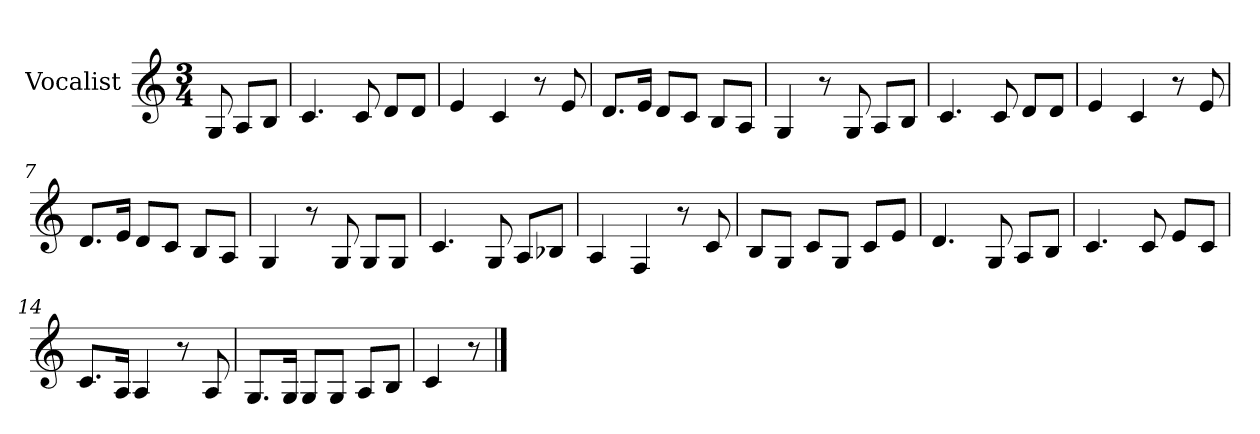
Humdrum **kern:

**kern
*part1
*staff1
*I"Vocalist
*k[]
*C:
*M3/4
=
8G
8AL
8BJ
=1
4.c
8c
8dL
8dJ
=2
4e
4c
8r
8e
=3
8.dL
16eJk
8dL
8cJ
8BL
8AJ
=4
4G
8r
8G
8AL
8BJ
=5
4.c
8c
8dL
8dJ
=6
4e
4c
8r
8e
=7
8.dL
16eJk
8dL
8cJ
8BL
8AJ
=8
4G
8r
8G
8GL
8GJ
=9
4.c
8G
8AL
8B-XJ
=10
4A
4F
8r
8c
=11
8BL
8GJ
8cL
8GJ
8cL
8eJ
=12
4.d
8G
8AL
8BJ
=13
4.c
8c
8eL
8cJ
=14
8.cL
16AJk
4A
8r
8A
=15
8.GL
16GJk
8GL
8GJ
8AL
8BJ
=16
4c
8r
==
*-
